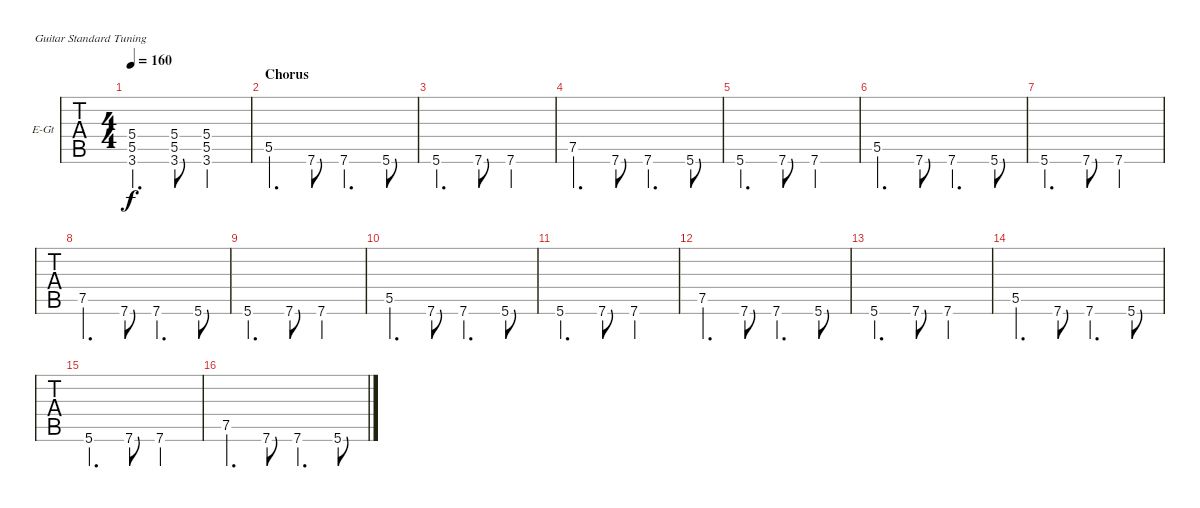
\bracketExtendMode groupsimilarinstruments
\firstSystemTrackNameOrientation horizontal
\otherSystemsTrackNameOrientation horizontal
\track ("Albert" "E-Gt") {instrument overdrivenguitar}
\staff {tabs}
\tuning (E4 B3 G3 D3 A2 E2)
\ts (4 4)
\tempo 160
\clef g2
\ks c
(5.4 5.5 3.6).4{d dy f} (5.4 5.5 3.6).8 (5.4{st} 5.5{st} 3.6{st}).2 |
\section ("" "Chorus")
5.5.4{d} 7.6.8 7.6.4{d} 5.6.8 |
5.6.4{d} 7.6.8 7.6.2 |
7.5.4{d} 7.6.8 7.6.4{d} 5.6.8 |
5.6.4{d} 7.6.8 7.6.2 |
5.5.4{d} 7.6.8 7.6.4{d} 5.6.8 |
5.6.4{d} 7.6.8 7.6.2 |
7.5.4{d} 7.6.8 7.6.4{d} 5.6.8 |
5.6.4{d} 7.6.8 7.6.2 |
5.5.4{d} 7.6.8 7.6.4{d} 5.6.8 |
5.6.4{d} 7.6.8 7.6.2 |
7.5.4{d} 7.6.8 7.6.4{d} 5.6.8 |
5.6.4{d} 7.6.8 7.6.2 |
5.5.4{d} 7.6.8 7.6.4{d} 5.6.8 |
5.6.4{d} 7.6.8 7.6.2 |
7.5.4{d} 7.6.8 7.6.4{d} 5.6.8
